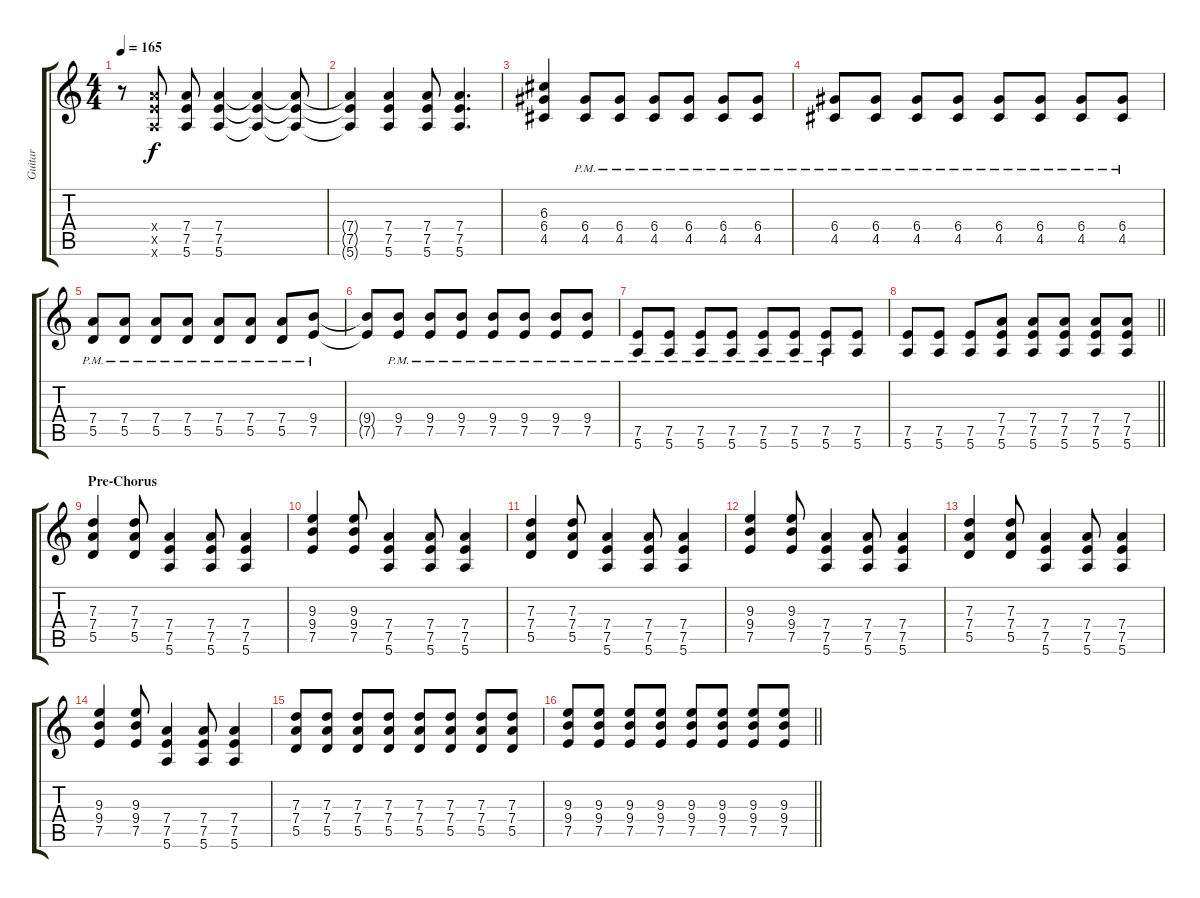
\track ("Guitar" "Guitar") {instrument distortionguitar}
\staff {score tabs}
\tuning (E4 B3 G3 D3 A2 E2) {hide}
\ts (4 4)
\tempo 165
\clef g2
\ks c
r.8{dy f} (7.4{x} 7.5{x} 5.6{x}).8 (7.4 7.5 5.6).8 (7.4 7.5 5.6).4 (7.4{t} 7.5{t} 5.6{t}).4 (7.4{t} 7.5{t} 5.6{t}).8 |
(7.4{t} 7.5{t} 5.6{t}).4 (7.4 7.5 5.6).4 (7.4 7.5 5.6).8 (7.4 7.5 5.6).4{d} |
(6.3 6.4 4.5).4 (6.4{pm} 4.5{pm}).8 (6.4{pm} 4.5{pm}).8 (6.4{pm} 4.5{pm}).8 (6.4{pm} 4.5{pm}).8 (6.4{pm} 4.5{pm}).8 (6.4{pm} 4.5{pm}).8 |
(6.4{pm} 4.5{pm}).8 (6.4{pm} 4.5{pm}).8 (6.4{pm} 4.5{pm}).8 (6.4{pm} 4.5{pm}).8 (6.4{pm} 4.5{pm}).8 (6.4{pm} 4.5{pm}).8 (6.4{pm} 4.5{pm}).8 (6.4{pm} 4.5{pm}).8 |
(7.4{pm} 5.5{pm}).8 (7.4{pm} 5.5{pm}).8 (7.4{pm} 5.5{pm}).8 (7.4{pm} 5.5{pm}).8 (7.4{pm} 5.5{pm}).8 (7.4{pm} 5.5{pm}).8 (7.4{pm} 5.5{pm}).8 (9.4{pm} 7.5{pm}).8 |
(9.4{t} 7.5{t}).8 (9.4{pm} 7.5{pm}).8 (9.4{pm} 7.5{pm}).8 (9.4{pm} 7.5{pm}).8 (9.4{pm} 7.5{pm}).8 (9.4{pm} 7.5{pm}).8 (9.4{pm} 7.5{pm}).8 (9.4{pm} 7.5{pm}).8 |
(7.5{pm} 5.6{pm}).8 (7.5{pm} 5.6{pm}).8 (7.5{pm} 5.6{pm}).8 (7.5{pm} 5.6{pm}).8 (7.5{pm} 5.6).8 (7.5{pm} 5.6{pm}).8 (7.5{pm} 5.6).8 (7.5 5.6).8 |
\barLineRight lightlight
(7.5 5.6).8 (7.5 5.6).8 (7.5 5.6).8 (7.4 7.5 5.6).8 (7.4 7.5 5.6).8 (7.4 7.5 5.6).8 (7.4 7.5 5.6).8 (7.4 7.5 5.6).8 |
\section ("" "Pre-Chorus")
(7.3 7.4 5.5).4 (7.3 7.4 5.5).8 (7.4 7.5 5.6).4 (7.4 7.5 5.6).8 (7.4 7.5 5.6).4 |
(9.3 9.4 7.5).4 (9.3 9.4 7.5).8 (7.4 7.5 5.6).4 (7.4 7.5 5.6).8 (7.4 7.5 5.6).4 |
(7.3 7.4 5.5).4 (7.3 7.4 5.5).8 (7.4 7.5 5.6).4 (7.4 7.5 5.6).8 (7.4 7.5 5.6).4 |
(9.3 9.4 7.5).4 (9.3 9.4 7.5).8 (7.4 7.5 5.6).4 (7.4 7.5 5.6).8 (7.4 7.5 5.6).4 |
(7.3 7.4 5.5).4 (7.3 7.4 5.5).8 (7.4 7.5 5.6).4 (7.4 7.5 5.6).8 (7.4 7.5 5.6).4 |
(9.3 9.4 7.5).4 (9.3 9.4 7.5).8 (7.4 7.5 5.6).4 (7.4 7.5 5.6).8 (7.4 7.5 5.6).4 |
(7.3 7.4 5.5).8 (7.3 7.4 5.5).8 (7.3 7.4 5.5).8 (7.3 7.4 5.5).8 (7.3 7.4 5.5).8 (7.3 7.4 5.5).8 (7.3 7.4 5.5).8 (7.3 7.4 5.5).8 |
\barLineRight lightlight
(9.3 9.4 7.5).8 (9.3 9.4 7.5).8 (9.3 9.4 7.5).8 (9.3 9.4 7.5).8 (9.3 9.4 7.5).8 (9.3 9.4 7.5).8 (9.3 9.4 7.5).8 (9.3 9.4 7.5).8
